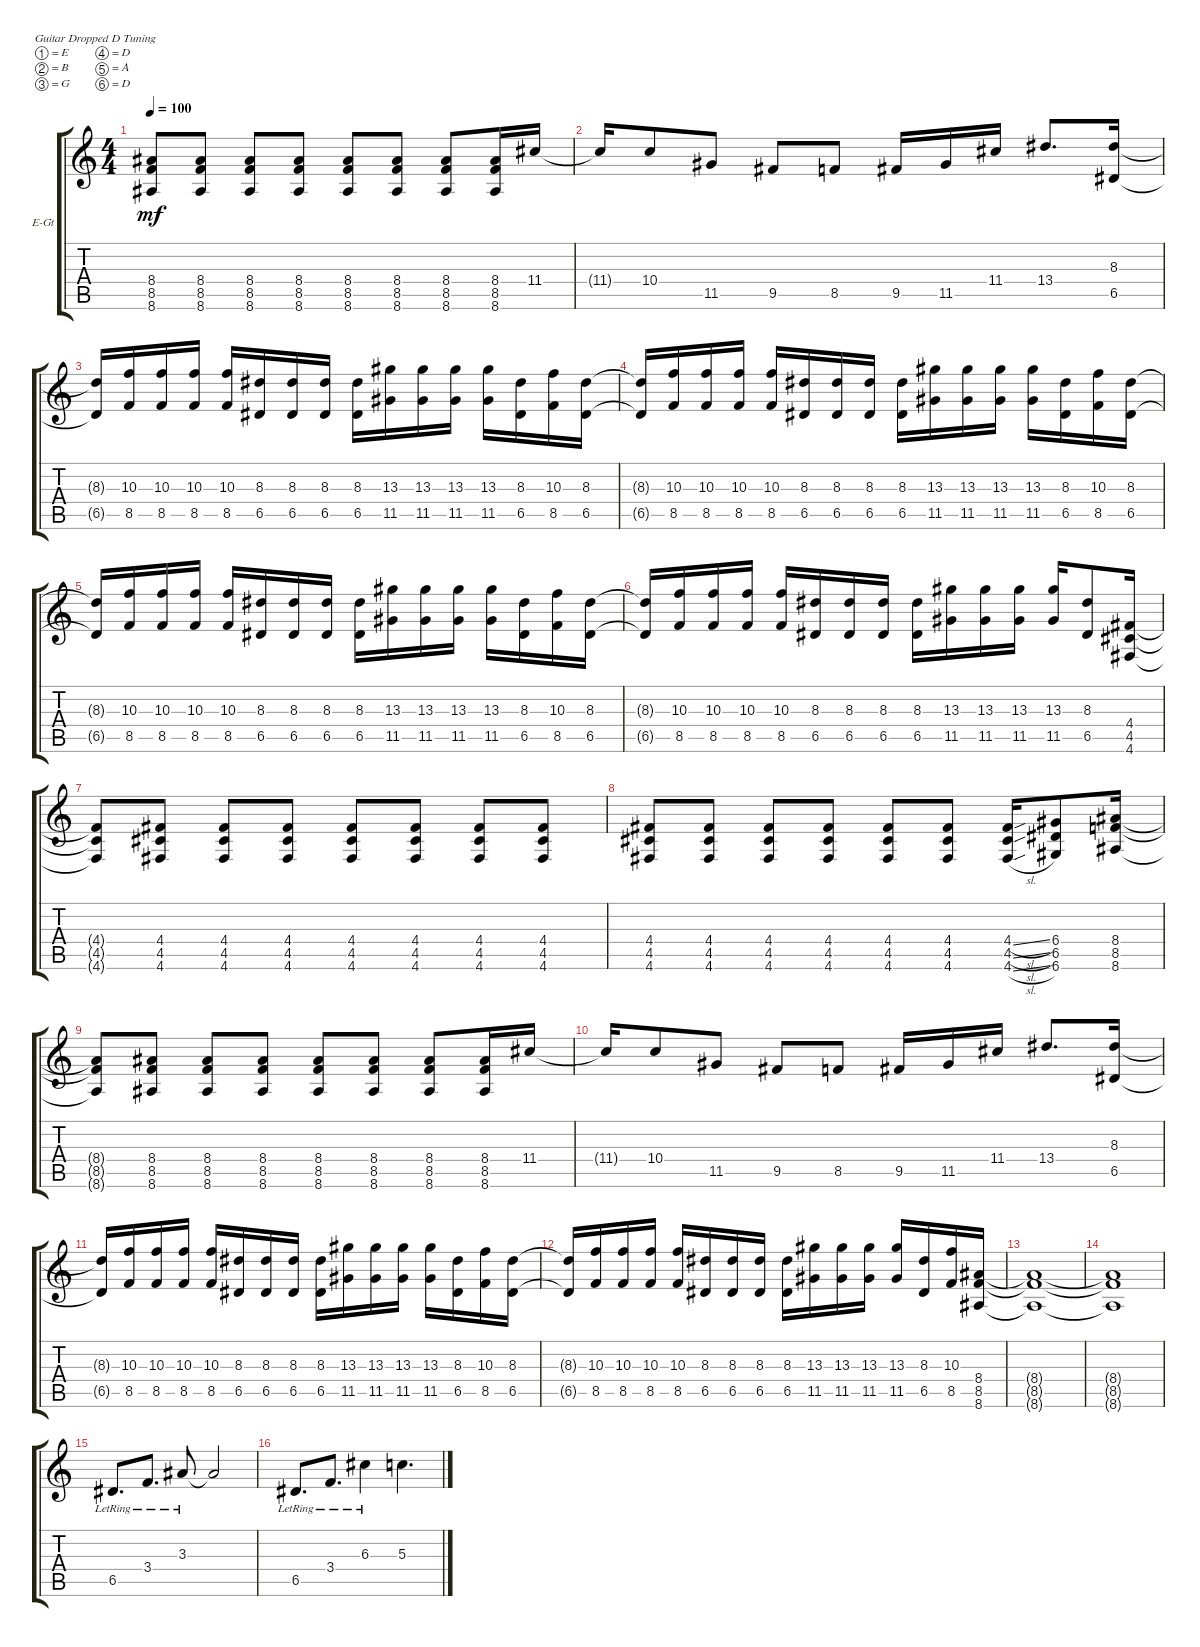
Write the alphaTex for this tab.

\defaultSystemsLayout 4
\bracketExtendMode groupsimilarinstruments
\firstSystemTrackNameOrientation horizontal
\otherSystemsTrackNameOrientation horizontal
\track ("Electric Guitar" "E-Gt") {instrument overdrivenguitar}
\staff {score tabs}
\tuning (E4 B3 G3 D3 A2 D2)
\ts (4 4)
\tempo 100
\clef g2
\ks c
(8.4{t} 8.5{t} 8.6{t}).8{dy mf} (8.4 8.5 8.6).8 (8.4 8.5 8.6).8 (8.4 8.5 8.6).8 (8.4 8.5 8.6).8 (8.4 8.5 8.6).8 (8.4 8.5 8.6).8 (8.4 8.5 8.6).16 11.4.16 |
11.4{t}.16 10.4.8 11.5.8 9.5.8 8.5.8 9.5.16 11.5.16 11.4.16 13.4.8{d} (6.5 8.3).16 |
(6.5{t} 8.3{t}).16 (8.5 10.3).16 (8.5 10.3).16 (8.5 10.3).16 (8.5 10.3).16 (6.5 8.3).16 (6.5 8.3).16 (6.5 8.3).16 (6.5 8.3).16 (11.5 13.3).16 (11.5 13.3).16 (11.5 13.3).16 (11.5 13.3).16 (6.5 8.3).16 (8.5 10.3).16 (6.5 8.3).16 |
(6.5{t} 8.3{t}).16 (8.5 10.3).16 (8.5 10.3).16 (8.5 10.3).16 (8.5 10.3).16 (6.5 8.3).16 (6.5 8.3).16 (6.5 8.3).16 (6.5 8.3).16 (11.5 13.3).16 (11.5 13.3).16 (11.5 13.3).16 (11.5 13.3).16 (6.5 8.3).16 (8.5 10.3).16 (6.5 8.3).16 |
(6.5{t} 8.3{t}).16 (8.5 10.3).16 (8.5 10.3).16 (8.5 10.3).16 (8.5 10.3).16 (6.5 8.3).16 (6.5 8.3).16 (6.5 8.3).16 (6.5 8.3).16 (11.5 13.3).16 (11.5 13.3).16 (11.5 13.3).16 (11.5 13.3).16 (6.5 8.3).16 (8.5 10.3).16 (6.5 8.3).16 |
(8.3{t} 6.5{t}).16 (8.5 10.3).16 (8.5 10.3).16 (8.5 10.3).16 (8.5 10.3).16 (6.5 8.3).16 (6.5 8.3).16 (6.5 8.3).16 (6.5 8.3).16 (11.5 13.3).16 (11.5 13.3).16 (11.5 13.3).16 (11.5 13.3).16 (6.5 8.3).8 (4.4 4.5 4.6).16 |
(4.6{t} 4.5{t} 4.4{t}).8 (4.4 4.5 4.6).8 (4.4 4.5 4.6).8 (4.4 4.5 4.6).8 (4.4 4.5 4.6).8 (4.4 4.5 4.6).8 (4.4 4.5 4.6).8 (4.4 4.5 4.6).8 |
(4.4 4.5 4.6).8 (4.4 4.5 4.6).8 (4.4 4.5 4.6).8 (4.4 4.5 4.6).8 (4.4 4.5 4.6).8 (4.4 4.5 4.6).8 (4.4{sl} 4.5{sl} 4.6{sl}).16 (6.5 6.6 6.4).8 (8.4 8.5 8.6).16 |
(8.4{t} 8.5{t} 8.6{t}).8 (8.4 8.5 8.6).8 (8.4 8.5 8.6).8 (8.4 8.5 8.6).8 (8.4 8.5 8.6).8 (8.4 8.5 8.6).8 (8.4 8.5 8.6).8 (8.4 8.5 8.6).16 11.4.16 |
11.4{t}.16 10.4.8 11.5.8 9.5.8 8.5.8 9.5.16 11.5.16 11.4.16 13.4.8{d} (6.5 8.3).16 |
(6.5{t} 8.3{t}).16 (8.5 10.3).16 (8.5 10.3).16 (8.5 10.3).16 (8.5 10.3).16 (6.5 8.3).16 (6.5 8.3).16 (6.5 8.3).16 (6.5 8.3).16 (11.5 13.3).16 (11.5 13.3).16 (11.5 13.3).16 (11.5 13.3).16 (6.5 8.3).16 (8.5 10.3).16 (6.5 8.3).16 |
(6.5{t} 8.3{t}).16 (8.5 10.3).16 (8.5 10.3).16 (8.5 10.3).16 (8.5 10.3).16 (6.5 8.3).16 (6.5 8.3).16 (6.5 8.3).16 (6.5 8.3).16 (11.5 13.3).16 (11.5 13.3).16 (11.5 13.3).16 (11.5 13.3).16 (6.5 8.3).16 (8.5 10.3).16 (8.4 8.5 8.6).16 |
(8.4{t} 8.5{t} 8.6{t}).1 |
(8.4{t} 8.5{t} 8.6{t}).1 |
6.5{lr}.8{d} 3.4{lr}.8{d} 3.3{lr}.8 3.3{t}.2 |
6.5{lr}.8{d} 3.4{lr}.8{d} 6.3{lr}.4 5.3.4{d}
